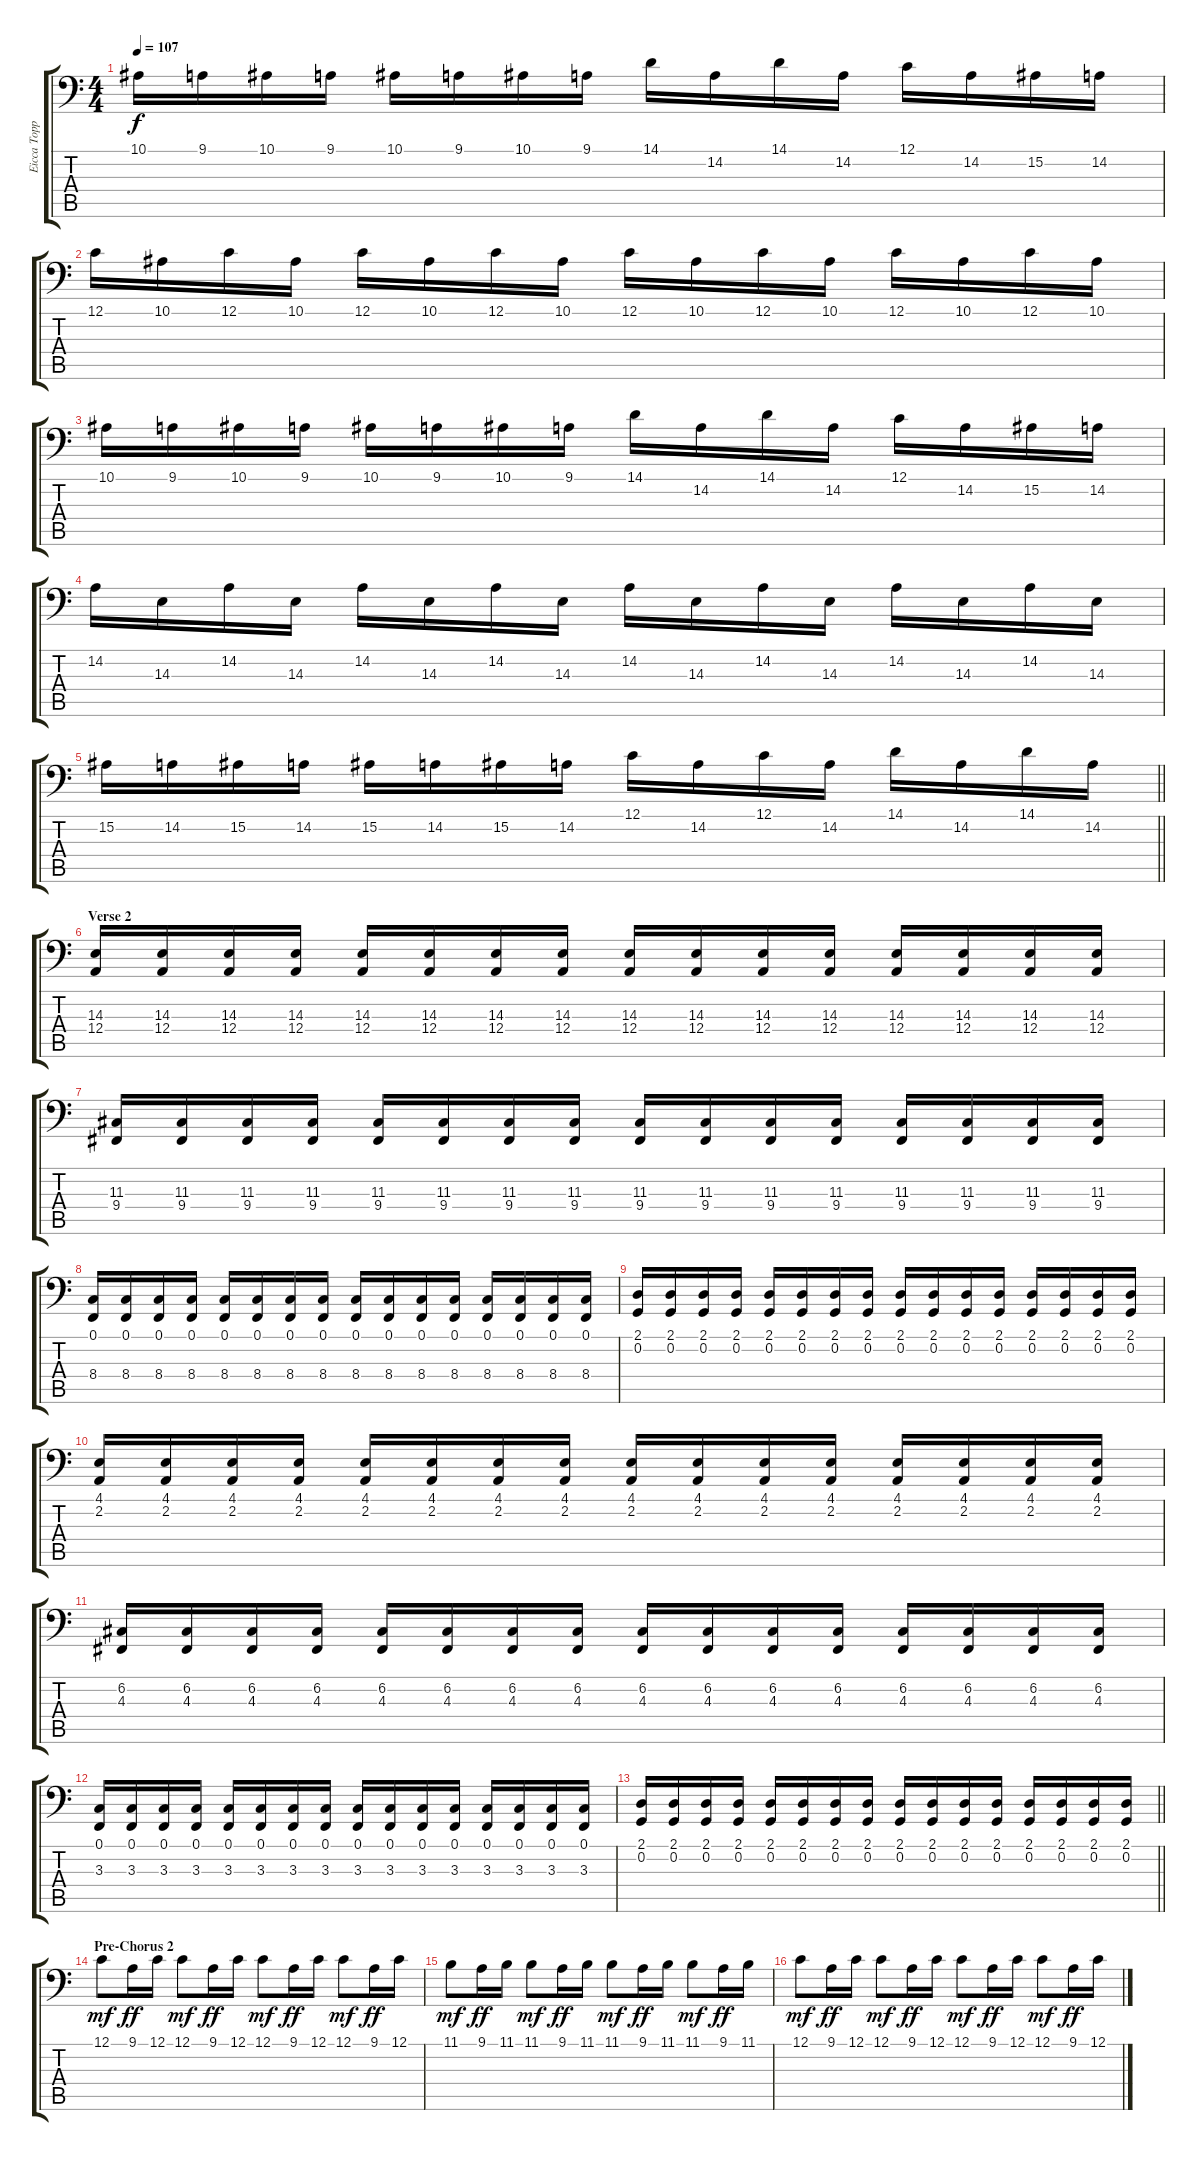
\track ("Eicca Toppinen" "Eicca Topp") {instrument cello}
\staff {score tabs}
\tuning (C3 G2 D2 A1 E1 B0) {hide}
\ts (4 4)
\tempo 107
\clef f4
\ks c
10.1.16{dy f} 9.1.16 10.1.16 9.1.16 10.1.16 9.1.16 10.1.16 9.1.16 14.1.16 14.2.16 14.1.16 14.2.16 12.1.16 14.2.16 15.2.16 14.2.16 |
12.1.16 10.1.16 12.1.16 10.1.16 12.1.16 10.1.16 12.1.16 10.1.16 12.1.16 10.1.16 12.1.16 10.1.16 12.1.16 10.1.16 12.1.16 10.1.16 |
10.1.16 9.1.16 10.1.16 9.1.16 10.1.16 9.1.16 10.1.16 9.1.16 14.1.16 14.2.16 14.1.16 14.2.16 12.1.16 14.2.16 15.2.16 14.2.16 |
14.2.16 14.3.16 14.2.16 14.3.16 14.2.16 14.3.16 14.2.16 14.3.16 14.2.16 14.3.16 14.2.16 14.3.16 14.2.16 14.3.16 14.2.16 14.3.16 |
\barLineRight lightlight
15.2.16 14.2.16 15.2.16 14.2.16 15.2.16 14.2.16 15.2.16 14.2.16 12.1.16 14.2.16 12.1.16 14.2.16 14.1.16 14.2.16 14.1.16 14.2.16 |
\section ("" "Verse 2")
(14.3 12.4).16{balance 0 instrument contrabass} (14.3 12.4).16 (14.3 12.4).16 (14.3 12.4).16 (14.3 12.4).16 (14.3 12.4).16 (14.3 12.4).16 (14.3 12.4).16 (14.3 12.4).16 (14.3 12.4).16 (14.3 12.4).16 (14.3 12.4).16 (14.3 12.4).16 (14.3 12.4).16 (14.3 12.4).16 (14.3 12.4).16 |
(11.3 9.4).16 (11.3 9.4).16 (11.3 9.4).16 (11.3 9.4).16 (11.3 9.4).16 (11.3 9.4).16 (11.3 9.4).16 (11.3 9.4).16 (11.3 9.4).16 (11.3 9.4).16 (11.3 9.4).16 (11.3 9.4).16 (11.3 9.4).16 (11.3 9.4).16 (11.3 9.4).16 (11.3 9.4).16 |
(0.1 8.4).16 (0.1 8.4).16 (0.1 8.4).16 (0.1 8.4).16 (0.1 8.4).16 (0.1 8.4).16 (0.1 8.4).16 (0.1 8.4).16 (0.1 8.4).16 (0.1 8.4).16 (0.1 8.4).16 (0.1 8.4).16 (0.1 8.4).16 (0.1 8.4).16 (0.1 8.4).16 (0.1 8.4).16 |
(2.1 0.2).16 (2.1 0.2).16 (2.1 0.2).16 (2.1 0.2).16 (2.1 0.2).16 (2.1 0.2).16 (2.1 0.2).16 (2.1 0.2).16 (2.1 0.2).16 (2.1 0.2).16 (2.1 0.2).16 (2.1 0.2).16 (2.1 0.2).16 (2.1 0.2).16 (2.1 0.2).16 (2.1 0.2).16 |
(4.1 2.2).16 (4.1 2.2).16 (4.1 2.2).16 (4.1 2.2).16 (4.1 2.2).16 (4.1 2.2).16 (4.1 2.2).16 (4.1 2.2).16 (4.1 2.2).16 (4.1 2.2).16 (4.1 2.2).16 (4.1 2.2).16 (4.1 2.2).16 (4.1 2.2).16 (4.1 2.2).16 (4.1 2.2).16 |
(6.2 4.3).16 (6.2 4.3).16 (6.2 4.3).16 (6.2 4.3).16 (6.2 4.3).16 (6.2 4.3).16 (6.2 4.3).16 (6.2 4.3).16 (6.2 4.3).16 (6.2 4.3).16 (6.2 4.3).16 (6.2 4.3).16 (6.2 4.3).16 (6.2 4.3).16 (6.2 4.3).16 (6.2 4.3).16 |
(0.1 3.3).16 (0.1 3.3).16 (0.1 3.3).16 (0.1 3.3).16 (0.1 3.3).16 (0.1 3.3).16 (0.1 3.3).16 (0.1 3.3).16 (0.1 3.3).16 (0.1 3.3).16 (0.1 3.3).16 (0.1 3.3).16 (0.1 3.3).16 (0.1 3.3).16 (0.1 3.3).16 (0.1 3.3).16 |
\barLineRight lightlight
(2.1 0.2).16 (2.1 0.2).16 (2.1 0.2).16 (2.1 0.2).16 (2.1 0.2).16 (2.1 0.2).16 (2.1 0.2).16 (2.1 0.2).16 (2.1 0.2).16 (2.1 0.2).16 (2.1 0.2).16 (2.1 0.2).16 (2.1 0.2).16 (2.1 0.2).16 (2.1 0.2).16 (2.1 0.2).16 |
\section ("" "Pre-Chorus 2")
12.1.8{dy mf balance 8 instrument cello} 9.1.16{dy ff} 12.1.16 12.1.8{dy mf} 9.1.16{dy ff} 12.1.16 12.1.8{dy mf} 9.1.16{dy ff} 12.1.16 12.1.8{dy mf} 9.1.16{dy ff} 12.1.16 |
11.1.8{dy mf} 9.1.16{dy ff} 11.1.16 11.1.8{dy mf} 9.1.16{dy ff} 11.1.16 11.1.8{dy mf} 9.1.16{dy ff} 11.1.16 11.1.8{dy mf} 9.1.16{dy ff} 11.1.16 |
12.1.8{dy mf} 9.1.16{dy ff} 12.1.16 12.1.8{dy mf} 9.1.16{dy ff} 12.1.16 12.1.8{dy mf} 9.1.16{dy ff} 12.1.16 12.1.8{dy mf} 9.1.16{dy ff} 12.1.16
